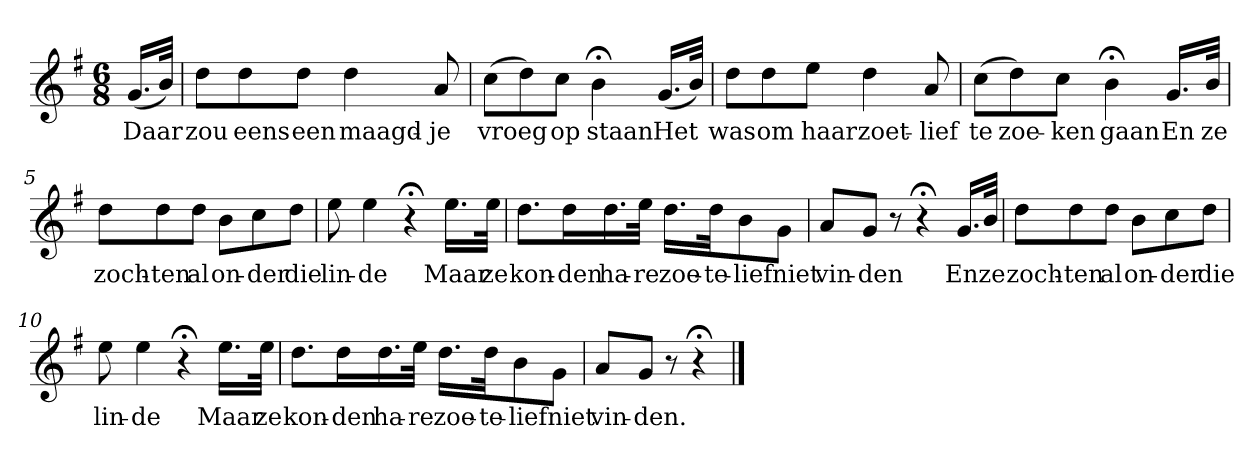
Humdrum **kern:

**kern	**text
*part1	*part1
*staff1	*staff1
*k[f#]	*
*G:	*
*M6/8	*
*MM120	*
=	=
(16.gLL	Daar
32bJJk)	.
=1	=1
8ddL	zou
8dd	eens
8ddJ	een
4dd	maagd-
8a	-je
=2	=2
(8ccL	vroeg
8dd)	.
8ccJ	op
4b;<	staan
(16.gLL	Het
32bJJk)	.
=3	=3
8ddL	was
8dd	om
8eeJ	haar
4dd	zoet-
8a	-lief
=4	=4
(8ccL	te
8dd)	zoe-
8ccJ	-ken
4b;<	gaan
16.gLL	En
32bJJk	ze
=5	=5
8ddL	zoch-
8dd	-ten
8ddJ	al
8bL	on-
8cc	-der
8ddJ	die
=6	=6
8ee	lin-
4ee	-de
4r;<	.
16.eeLL	Maar
32eeJJk	ze
=7	=7
8.ddL	kon-
16ddL	-den
16.dd	ha-
32eeJJk	-re
16.ddLL	zoe-
32ddJk	-te-
8b	-lief
8gJ	niet
=8	=8
8aL	vin-
8gJ	-den
8r	.
4r;<	.
16.gLL	En
32bJJk	ze
=9	=9
8ddL	zoch-
8dd	-ten
8ddJ	al
8bL	on-
8cc	-der
8ddJ	die
=10	=10
8ee	lin-
4ee	-de
4r;<	.
16.eeLL	Maar
32eeJJk	ze
=11	=11
8.ddL	kon-
16ddL	-den
16.dd	ha-
32eeJJk	-re
16.ddLL	zoe-
32ddJk	-te-
8b	-lief
8gJ	niet
=12	=12
8aL	vin-
8gJ	-den.
8r	.
4r;<	.
==	==
*-	*-
